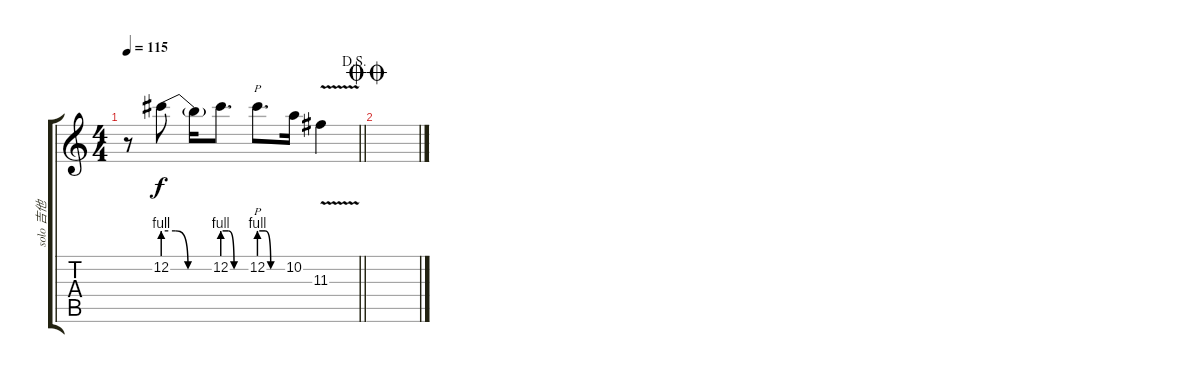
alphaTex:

\track ("solo 吉他" "solo 吉他") {instrument acousticguitarsteel}
\staff {score tabs}
\tuning (E4 B3 G3 D3 A2 E2) {hide}
\ts (4 4)
\jump dalsegno
\tempo 115
\clef g2
\barLineRight lightlight
\ks c
r.8{dy f} 12.2{be (custom 0 4 15 4 30 0 60 0)}.8 12.2{t}.16 12.2{be (custom 0 4 15 4 30 0 60 0)}.8{d} 12.2{be (custom 0 4 15 4 30 0 60 0)}.8{p d} 10.2.16 11.3{v}.4 |
\jump doublecoda
